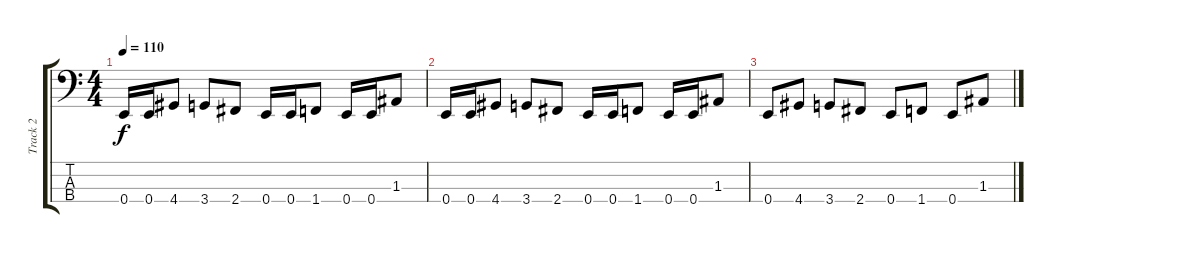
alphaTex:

\track ("Track 2" "Track 2") {instrument distortionguitar}
\staff {score tabs}
\tuning (G2 D2 A1 E1) {hide}
\ts (4 4)
\tempo 110
\clef f4
\ks c
0.4.16{dy f} 0.4.16 4.4.8 3.4.8 2.4.8 0.4.16 0.4.16 1.4.8 0.4.16 0.4.16 1.3.8 |
0.4.16 0.4.16 4.4.8 3.4.8 2.4.8 0.4.16 0.4.16 1.4.8 0.4.16 0.4.16 1.3.8 |
0.4.8 4.4.8 3.4.8 2.4.8 0.4.8 1.4.8 0.4.8 1.3.8
